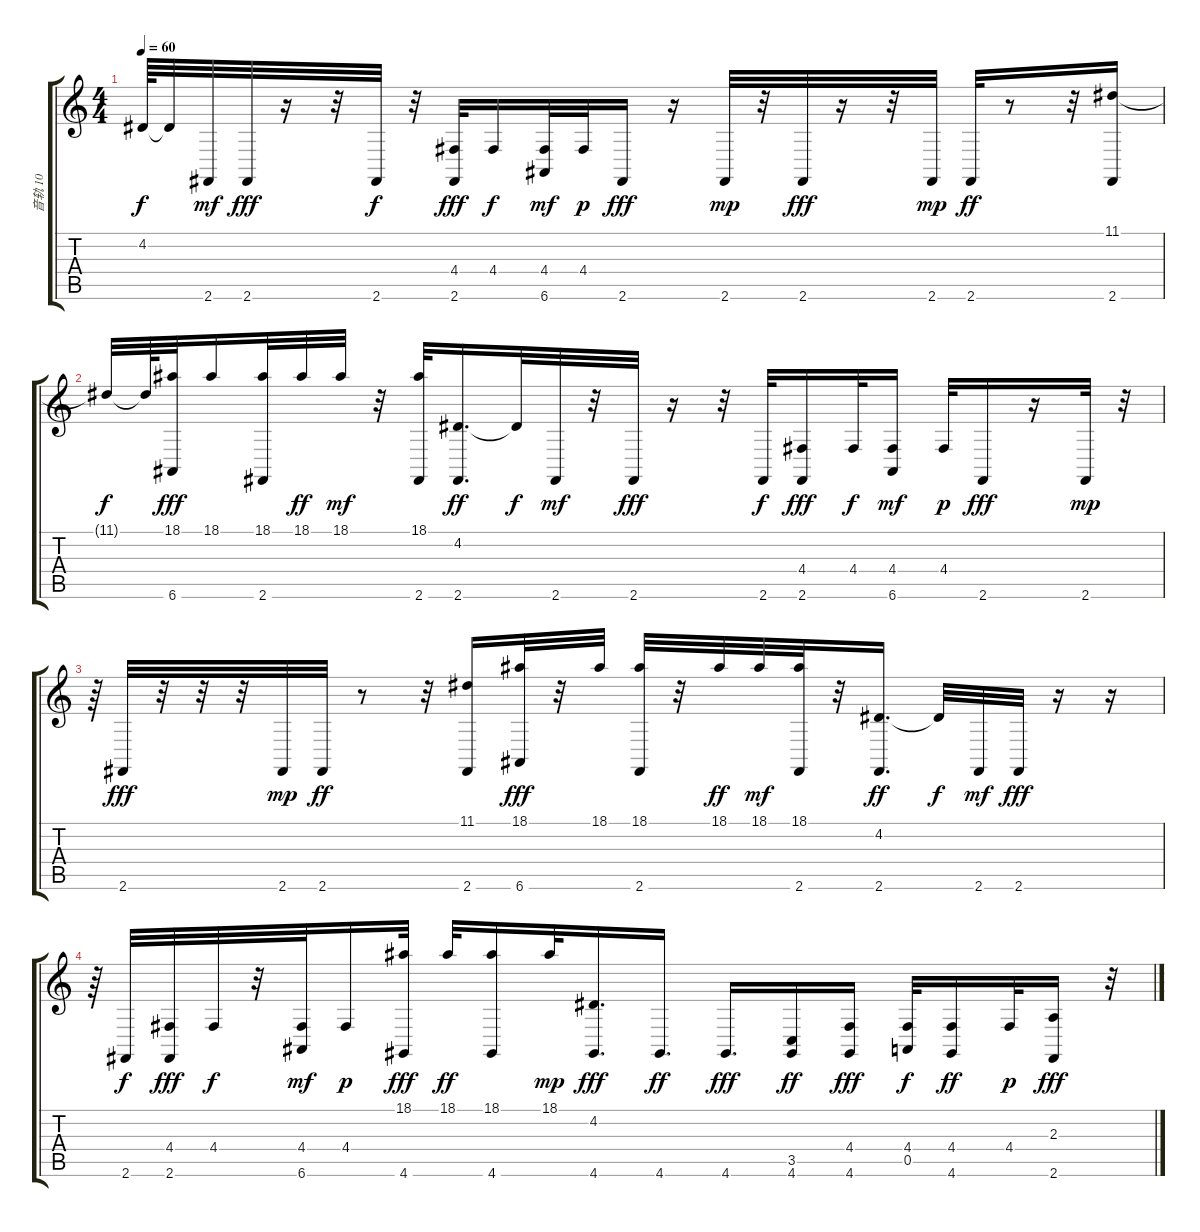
\track ("音轨 10" "音轨 10") {instrument acousticgrandpiano}
\staff {score tabs}
\tuning (E4 B3 G3 D3 A2 E2) {hide}
\ts (4 4)
\tempo 60
\clef g2
\ks c
4.2{t}.64{dy f} 4.2{t}.32 2.6.32{dy mf} 2.6.32{dy fff} r.16 r.32 2.6.32{dy f} r.32 (4.4 2.6).32{dy fff} 4.4.16{dy f} (4.4 6.6).32{dy mf} 4.4.32{dy p} 2.6.16{dy fff} r.16 2.6.32{dy mp} r.32 2.6.32{dy fff} r.16 r.32 2.6.32{dy mp} 2.6.32{dy ff} r.8 r.32 (11.1 2.6).16 |
11.1{t}.32{dy f} 11.1{t}.64 (18.1 6.6).32{dy fff} 18.1.16 (18.1 2.6).32 18.1.32{dy ff} 18.1.32{dy mf} r.32 (18.1 2.6).32 (4.2 2.6).16{d dy ff} 4.2{t}.32{dy f} 2.6.32{dy mf} r.32 2.6.32{dy fff} r.16 r.32 2.6.32{dy f} (4.4 2.6).16{dy fff} 4.4.32{dy f} (4.4 6.6).16{dy mf} 4.4.32{dy p} 2.6.16{dy fff} r.16 2.6.32{dy mp} r.32 |
r.64 2.6.32{dy fff} r.32 r.32 r.32 2.6.32{dy mp} 2.6.32{dy ff} r.8 r.32 (11.1 2.6).16 (18.1 6.6).32{dy fff} r.32 18.1.32 (18.1 2.6).32 r.32 18.1.32{dy ff} 18.1.32{dy mf} (18.1 2.6).32 r.32 (4.2 2.6).16{d dy ff} 4.2{t}.32{dy f} 2.6.32{dy mf} 2.6.32{dy fff} r.16 r.16 |
r.64 2.6.32{dy f} (4.4 2.6).32{dy fff} 4.4.32{dy f} r.32 (4.4 6.6).32{dy mf} 4.4.16{dy p} (18.1 4.6).32{dy fff volume 12 balance 7} 18.1.32{dy ff} (18.1 4.6).16 18.1.32{dy mp} (4.2 4.6).16{d dy fff} 4.6.16{d dy ff} 4.6.16{d dy fff} (3.5 4.6).16{dy ff} (4.4 4.6).16{dy fff} (4.4 0.5).32{dy f} (4.4 4.6).16{dy ff} 4.4.32{dy p} (2.3 2.6).16{dy fff} r.32
